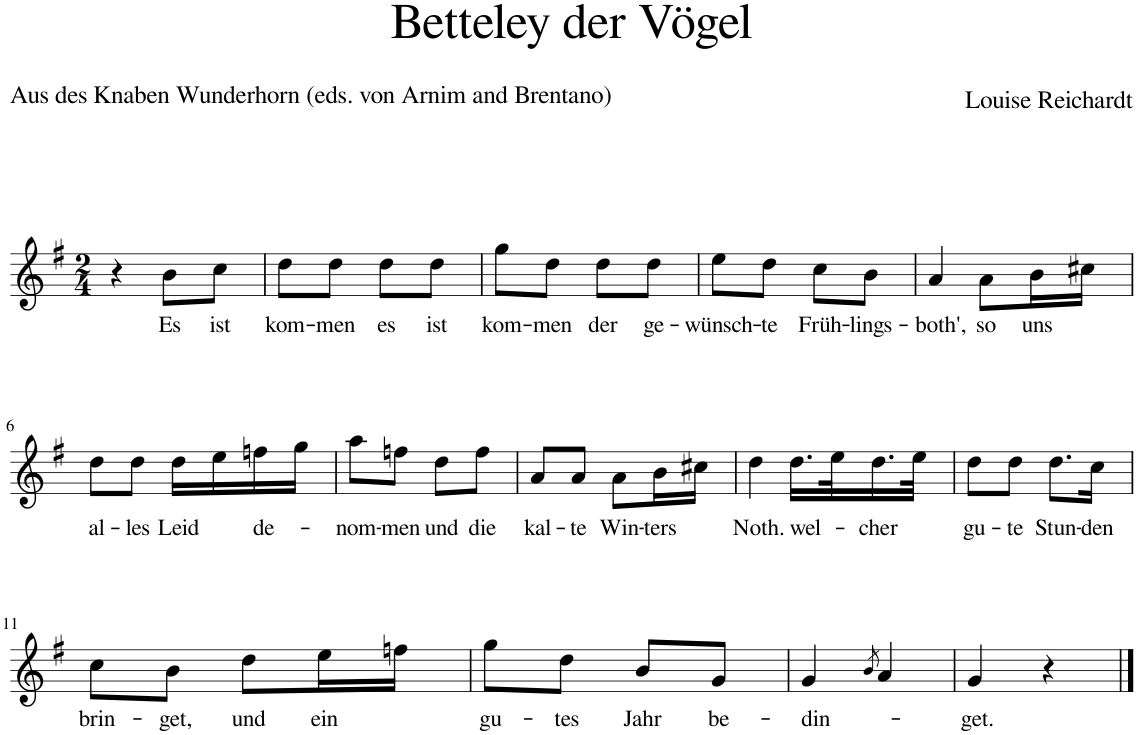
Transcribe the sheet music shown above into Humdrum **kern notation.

**kern	**text
*part1	*part1
*staff1	*staff1
*I"Piano	*
*I'Pno	*
*clefG2	*
*k[f#]	*
*M2/4	*
=1	=1
4r	.
!	!LO:LY:b
8b\L	Es
!	!LO:LY:b
8cc\J	ist
=2	=2
!	!LO:LY:b
8dd\L	kom-
!	!LO:LY:b
8dd\J	-men
!	!LO:LY:b
8dd\L	es
!	!LO:LY:b
8dd\J	ist
=3	=3
!	!LO:LY:b
8gg\L	kom-
!	!LO:LY:b
8dd\J	-men
!	!LO:LY:b
8dd\L	der
!	!LO:LY:b
8dd\J	ge-
=4	=4
!	!LO:LY:b
8ee\L	-wünsch-
!	!LO:LY:b
8dd\J	-te
!	!LO:LY:b
8cc\L	Früh-
!	!LO:LY:b
8b\J	-lings-
=5	=5
!	!LO:LY:b
4a/	-both',
!	!LO:LY:b
8a\L	so
!	!LO:LY:b
16b\L	uns
16cc#X\JJ	.
!!LO:LB:g=z
=6	=6
!	!LO:LY:b
8dd\L	al-
!	!LO:LY:b
8dd\J	-les
!	!LO:LY:b
16dd\LL	Leid
16ee\	.
!	!LO:LY:b
16ffn\	de-
16gg\JJ	.
=7	=7
!	!LO:LY:b
8aa\L	-nom-
!	!LO:LY:b
8ffn\J	-men
!	!LO:LY:b
8dd\L	und
!	!LO:LY:b
8ff\J	die
=8	=8
!	!LO:LY:b
8a/L	kal-
!	!LO:LY:b
8a/J	-te
!	!LO:LY:b
8a\L	Win-
!	!LO:LY:b
16b\L	-ters
16cc#X\JJ	.
=9	=9
!	!LO:LY:b
4dd\	Noth.
!	!LO:LY:b
16.dd\LL	wel-
32ee\K	.
!	!LO:LY:b
16.dd\	-cher
32ee\JJk	.
=10	=10
!	!LO:LY:b
8dd\L	gu-
!	!LO:LY:b
8dd\J	-te
!	!LO:LY:b
8.dd\L	Stun-
!	!LO:LY:b
16cc\Jk	-den
!!LO:LB:g=z
=11	=11
!	!LO:LY:b
8cc\L	brin-
!	!LO:LY:b
8b\J	-get,
!	!LO:LY:b
8dd\L	und
!	!LO:LY:b
16ee\L	ein
16ffn\JJ	.
=12	=12
!	!LO:LY:b
8gg\L	gu-
!	!LO:LY:b
8dd\J	-tes
!	!LO:LY:b
8b/L	Jahr
!	!LO:LY:b
8g/J	be-
=13	=13
!	!LO:LY:b
4g/	-din-
8qb/	.
4a/	.
=14	=14
!	!LO:LY:b
4g/	-get.
4r	.
==	==
*-	*-
